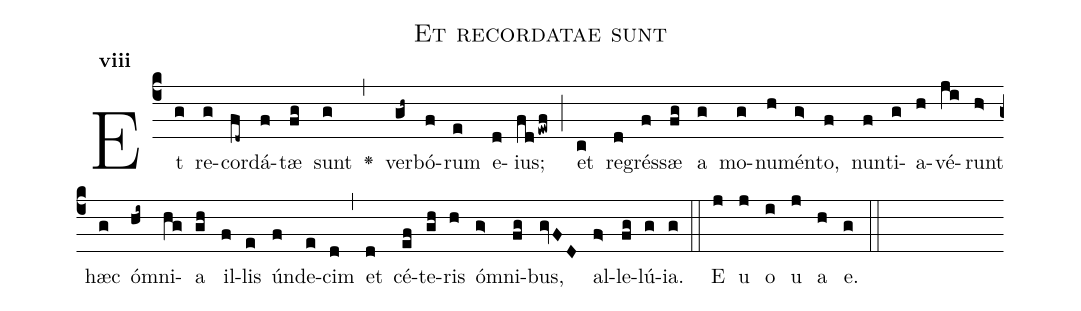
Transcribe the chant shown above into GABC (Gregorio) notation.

name:Et recordatae sunt;
office-part:Antiphona;
mode:8;
%%
initial-style: 1;
name: Et recordatae sunt;
book: CAO 2717;
occasion: Octava Paschae Sabbato;
office-part: Officium Lectionis Ant 2;
user-notes: ;
commentary: ;
annotation: 8g;
centering-scheme: english;
fontsize: 12;
font: OFLSortsMillGoudy;
height: 11;
width: 4.5;
%%
(c4)Et(g) re(g)cor(fd~)dá(f)tæ(fg) sunt(g) <v>\greheightstar</v>(,) ver(gh~)bó(f)rum(e) e(d)ius;(fdewf) (;) et(c) re(d)grés(f)sæ(fg) a(g) mo(g)nu(h)mén(g>)to,(f) nun(f)ti(g)a(h)vé(ji)runt(h>) hæc(g) óm(hi~)ni(hg)a(gh) il(f)lis(e) ún(f)de(e)cim(d) (,) et(d) cé(ef)te(gh)ris(h) óm(g>)ni(fg)bus,(gvFD) al(f>)le(fg)lú(g)ia.(g) (::) E(j) u(j) o(i) u(j) a(h) e.(g) (::)
